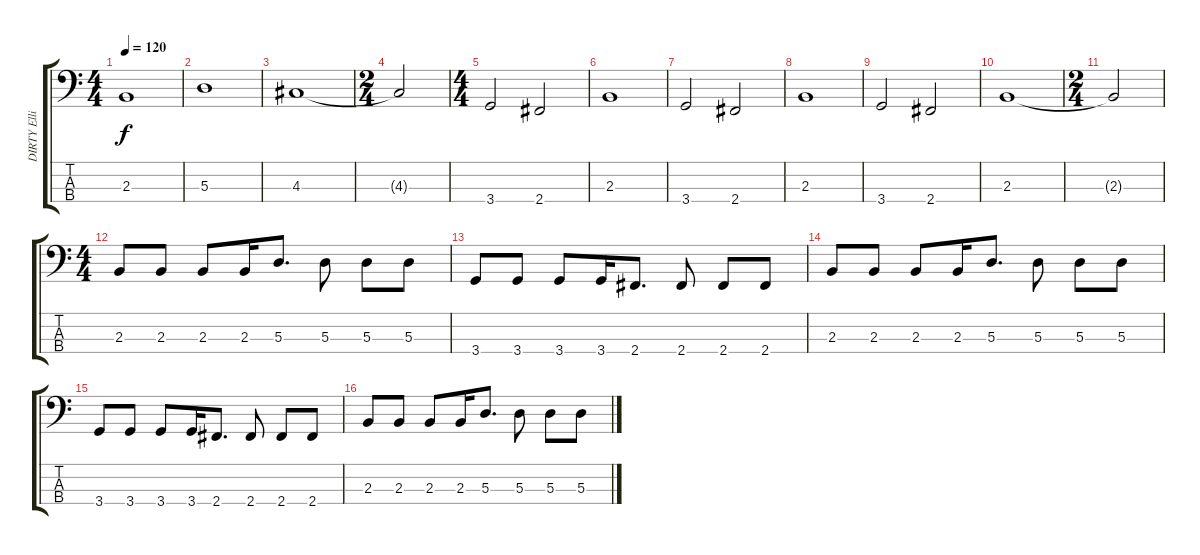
\track ("DIRTY Elliot" "DIRTY Elli") {instrument distortionguitar}
\staff {score tabs}
\tuning (G2 D2 A1 E1) {hide}
\ts (4 4)
\tempo 120
\clef f4
\ks c
2.3.1{dy f} |
5.3.1 |
4.3.1 |
\ts (2 4)
4.3{t}.2 |
\ts (4 4)
3.4.2 2.4.2 |
2.3.1 |
3.4.2 2.4.2 |
2.3.1 |
3.4.2 2.4.2 |
2.3.1 |
\ts (2 4)
2.3{t}.2 |
\ts (4 4)
2.3.8 2.3.8 2.3.8 2.3.16 5.3.8{d} 5.3.8 5.3.8 5.3.8 |
3.4.8 3.4.8 3.4.8 3.4.16 2.4.8{d} 2.4.8 2.4.8 2.4.8 |
2.3.8 2.3.8 2.3.8 2.3.16 5.3.8{d} 5.3.8 5.3.8 5.3.8 |
3.4.8 3.4.8 3.4.8 3.4.16 2.4.8{d} 2.4.8 2.4.8 2.4.8 |
2.3.8 2.3.8 2.3.8 2.3.16 5.3.8{d} 5.3.8 5.3.8 5.3.8
